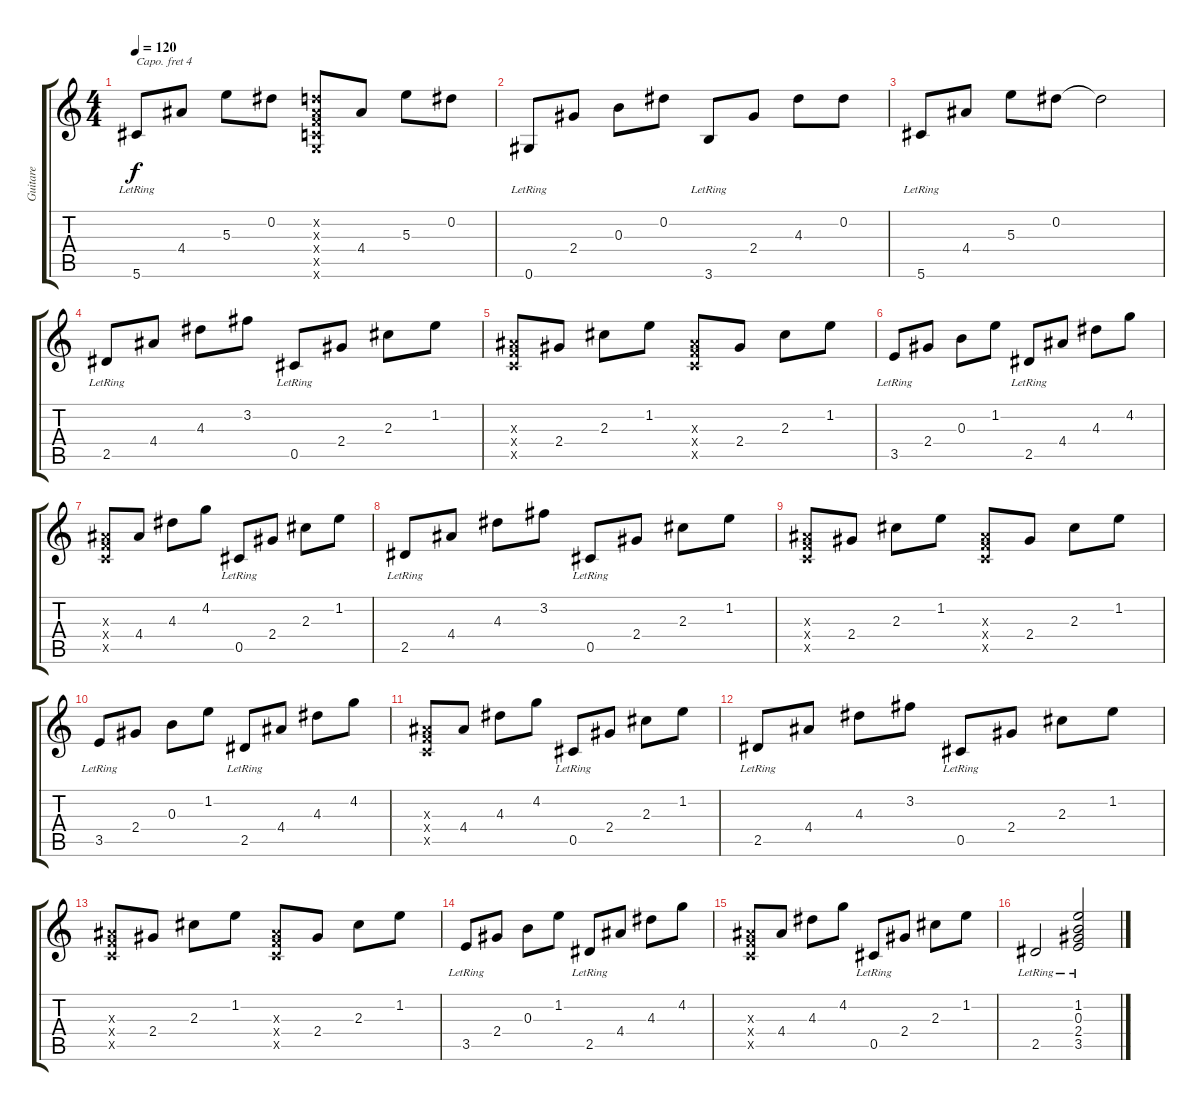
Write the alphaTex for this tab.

\track ("Guitare" "Guitare") {instrument electricguitarjazz}
\staff {score tabs}
\capo 4
\tuning (E4 B3 G3 D3 A2 E2) {hide}
\ts (4 4)
\tempo 120
\clef g2
\ks c
5.6{lr}.8{dy f} 4.4.8 5.3.8 0.2.8 (-1.2{x} -1.3{x} -1.4{x} -1.5{x} -1.6{x}).8 4.4.8 5.3.8 0.2.8 |
0.6{lr}.8 2.4.8 0.3.8 0.2.8 3.6{lr}.8 2.4.8 4.3.8 0.2.8 |
5.6{lr}.8 4.4.8 5.3.8 0.2.8 0.2{t}.2 |
2.5{lr}.8 4.4.8 4.3.8 3.2.8 0.5{lr}.8 2.4.8 2.3.8 1.2.8 |
(-1.3{x} -1.4{x} -1.5{x}).8 2.4.8 2.3.8 1.2.8 (-1.3{x} -1.4{x} -1.5{x}).8 2.4.8 2.3.8 1.2.8 |
3.5{lr}.8 2.4.8 0.3.8 1.2.8 2.5{lr}.8 4.4.8 4.3.8 4.2.8 |
(-1.3{x} -1.4{x} -1.5{x}).8 4.4.8 4.3.8 4.2.8 0.5{lr}.8 2.4.8 2.3.8 1.2.8 |
2.5{lr}.8 4.4.8 4.3.8 3.2.8 0.5{lr}.8 2.4.8 2.3.8 1.2.8 |
(-1.3{x} -1.4{x} -1.5{x}).8 2.4.8 2.3.8 1.2.8 (-1.3{x} -1.4{x} -1.5{x}).8 2.4.8 2.3.8 1.2.8 |
3.5{lr}.8 2.4.8 0.3.8 1.2.8 2.5{lr}.8 4.4.8 4.3.8 4.2.8 |
(-1.3{x} -1.4{x} -1.5{x}).8 4.4.8 4.3.8 4.2.8 0.5{lr}.8 2.4.8 2.3.8 1.2.8 |
2.5{lr}.8 4.4.8 4.3.8 3.2.8 0.5{lr}.8 2.4.8 2.3.8 1.2.8 |
(-1.3{x} -1.4{x} -1.5{x}).8 2.4.8 2.3.8 1.2.8 (-1.3{x} -1.4{x} -1.5{x}).8 2.4.8 2.3.8 1.2.8 |
3.5{lr}.8 2.4.8 0.3.8 1.2.8 2.5{lr}.8 4.4.8 4.3.8 4.2.8 |
(-1.3{x} -1.4{x} -1.5{x}).8 4.4.8 4.3.8 4.2.8 0.5{lr}.8 2.4.8 2.3.8 1.2.8 |
2.5{lr}.2 (1.2 0.3 2.4 3.5{lr}).2
